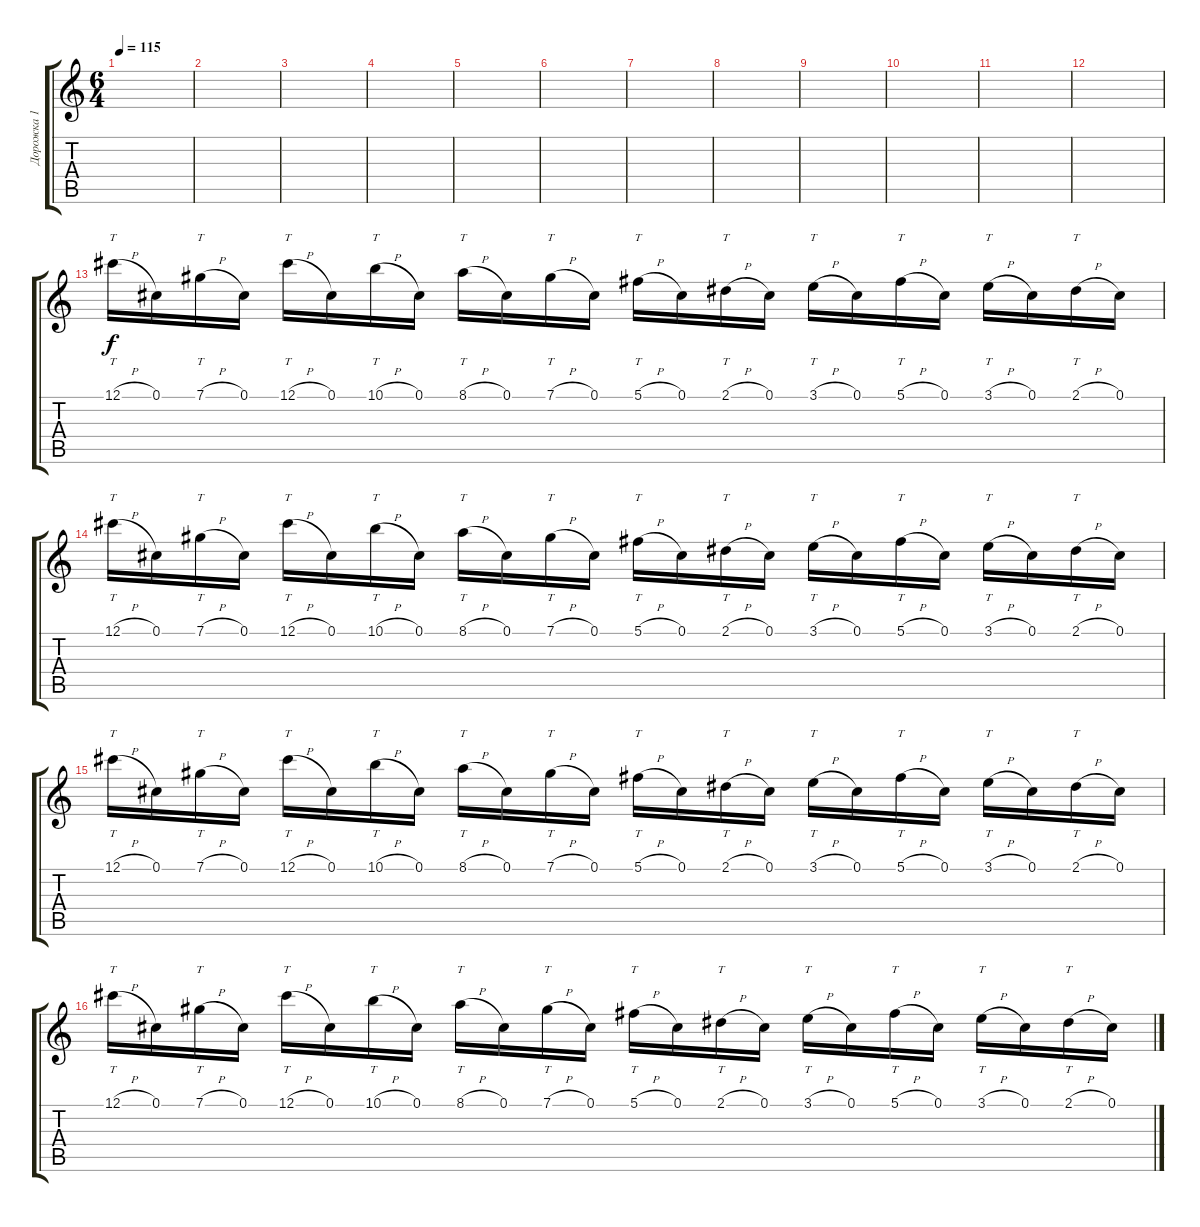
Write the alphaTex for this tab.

\track ("Дорожка 1" "Дорожка 1") {instrument overdrivenguitar}
\staff {score tabs}
\tuning (Db4 Ab3 E3 B2 Gb2 Db2) {hide}
\ts (6 4)
\tempo 115
\clef g2
\ks c
|
|
|
|
|
|
|
|
|
|
|
|
12.1{h}.16{tt volume 13 balance 8} 0.1.16 7.1{h}.16{tt} 0.1.16 12.1{h}.16{tt} 0.1.16 10.1{h}.16{tt} 0.1.16 8.1{h}.16{tt} 0.1.16 7.1{h}.16{tt} 0.1.16 5.1{h}.16{tt} 0.1.16 2.1{h}.16{tt} 0.1.16 3.1{h}.16{tt} 0.1.16 5.1{h}.16{tt} 0.1.16 3.1{h}.16{tt} 0.1.16 2.1{h}.16{tt} 0.1.16 |
12.1{h}.16{tt} 0.1.16 7.1{h}.16{tt} 0.1.16 12.1{h}.16{tt} 0.1.16 10.1{h}.16{tt} 0.1.16 8.1{h}.16{tt} 0.1.16 7.1{h}.16{tt} 0.1.16 5.1{h}.16{tt} 0.1.16 2.1{h}.16{tt} 0.1.16 3.1{h}.16{tt} 0.1.16 5.1{h}.16{tt} 0.1.16 3.1{h}.16{tt} 0.1.16 2.1{h}.16{tt} 0.1.16 |
12.1{h}.16{tt} 0.1.16 7.1{h}.16{tt} 0.1.16 12.1{h}.16{tt} 0.1.16 10.1{h}.16{tt} 0.1.16 8.1{h}.16{tt} 0.1.16 7.1{h}.16{tt} 0.1.16 5.1{h}.16{tt} 0.1.16 2.1{h}.16{tt} 0.1.16 3.1{h}.16{tt} 0.1.16 5.1{h}.16{tt} 0.1.16 3.1{h}.16{tt} 0.1.16 2.1{h}.16{tt} 0.1.16 |
12.1{h}.16{tt} 0.1.16 7.1{h}.16{tt} 0.1.16 12.1{h}.16{tt} 0.1.16 10.1{h}.16{tt} 0.1.16 8.1{h}.16{tt} 0.1.16 7.1{h}.16{tt} 0.1.16 5.1{h}.16{tt} 0.1.16 2.1{h}.16{tt} 0.1.16 3.1{h}.16{tt} 0.1.16 5.1{h}.16{tt} 0.1.16 3.1{h}.16{tt} 0.1.16 2.1{h}.16{tt} 0.1.16
